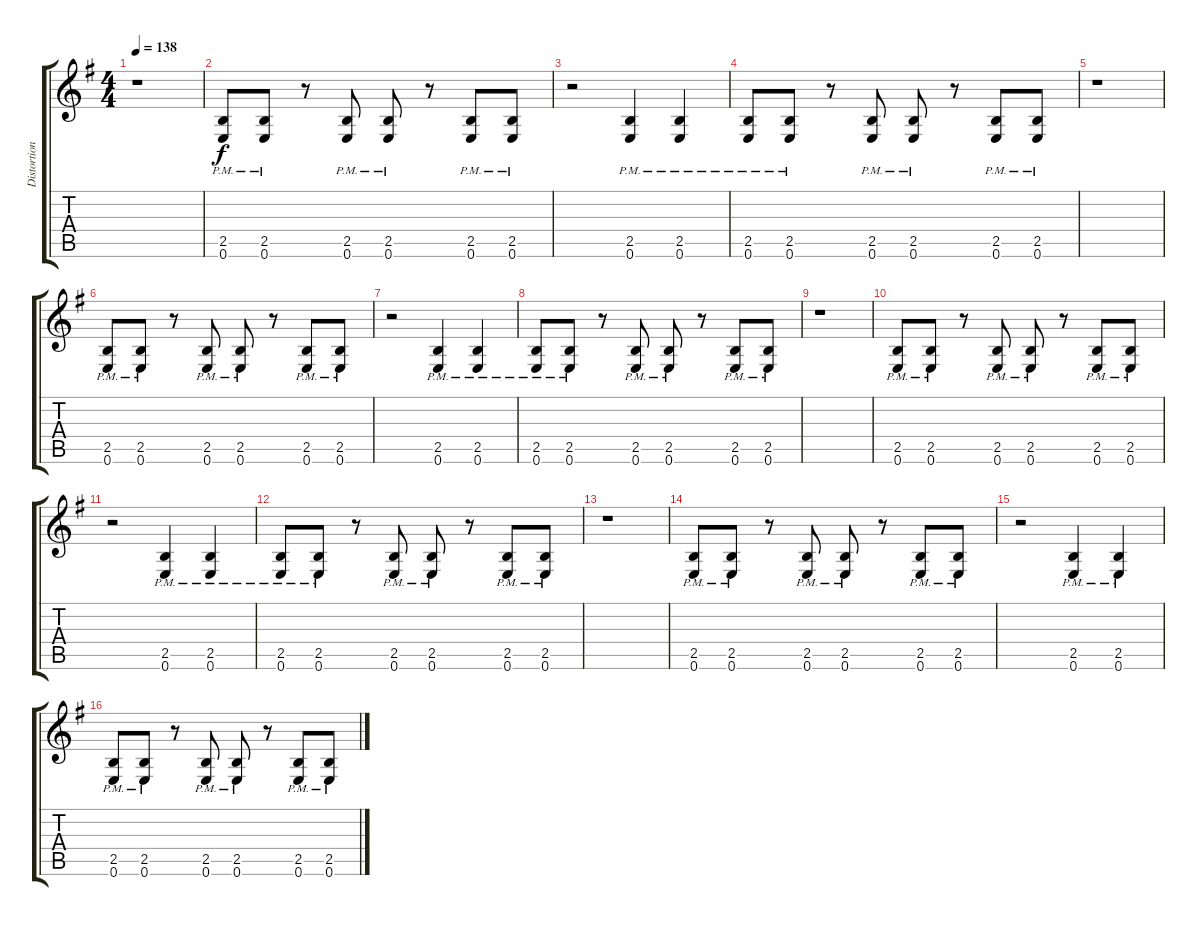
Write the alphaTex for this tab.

\track ("Distortion 3" "Distortion") {instrument distortionguitar}
\staff {score tabs}
\tuning (E4 B3 G3 D3 A2 E2) {hide}
\ts (4 4)
\tempo 138
\clef g2
\ks g
r.1{dy f} |
(2.5{pm} 0.6{pm}).8 (2.5{pm} 0.6{pm}).8 r.8 (2.5{pm} 0.6{pm}).8 (2.5{pm} 0.6{pm}).8 r.8 (2.5{pm} 0.6{pm}).8 (2.5{pm} 0.6{pm}).8 |
r.2 (2.5{pm} 0.6{pm}).4 (2.5{pm} 0.6{pm}).4 |
(2.5{pm} 0.6{pm}).8 (2.5{pm} 0.6{pm}).8 r.8 (2.5{pm} 0.6{pm}).8 (2.5{pm} 0.6{pm}).8 r.8 (2.5{pm} 0.6{pm}).8 (2.5{pm} 0.6{pm}).8 |
r.1 |
(2.5{pm} 0.6{pm}).8 (2.5{pm} 0.6{pm}).8 r.8 (2.5{pm} 0.6{pm}).8 (2.5{pm} 0.6{pm}).8 r.8 (2.5{pm} 0.6{pm}).8 (2.5{pm} 0.6{pm}).8 |
r.2 (2.5{pm} 0.6{pm}).4 (2.5{pm} 0.6{pm}).4 |
(2.5{pm} 0.6{pm}).8 (2.5{pm} 0.6{pm}).8 r.8 (2.5{pm} 0.6{pm}).8 (2.5{pm} 0.6{pm}).8 r.8 (2.5{pm} 0.6{pm}).8 (2.5{pm} 0.6{pm}).8 |
r.1 |
(2.5{pm} 0.6{pm}).8 (2.5{pm} 0.6{pm}).8 r.8 (2.5{pm} 0.6{pm}).8 (2.5{pm} 0.6{pm}).8 r.8 (2.5{pm} 0.6{pm}).8 (2.5{pm} 0.6{pm}).8 |
r.2 (2.5{pm} 0.6{pm}).4 (2.5{pm} 0.6{pm}).4 |
(2.5{pm} 0.6{pm}).8 (2.5{pm} 0.6{pm}).8 r.8 (2.5{pm} 0.6{pm}).8 (2.5{pm} 0.6{pm}).8 r.8 (2.5{pm} 0.6{pm}).8 (2.5{pm} 0.6{pm}).8 |
r.1 |
(2.5{pm} 0.6{pm}).8 (2.5{pm} 0.6{pm}).8 r.8 (2.5{pm} 0.6{pm}).8 (2.5{pm} 0.6{pm}).8 r.8 (2.5{pm} 0.6{pm}).8 (2.5{pm} 0.6{pm}).8 |
r.2 (2.5{pm} 0.6{pm}).4 (2.5{pm} 0.6{pm}).4 |
(2.5{pm} 0.6{pm}).8 (2.5{pm} 0.6{pm}).8 r.8 (2.5{pm} 0.6{pm}).8 (2.5{pm} 0.6{pm}).8 r.8 (2.5{pm} 0.6{pm}).8 (2.5{pm} 0.6{pm}).8
